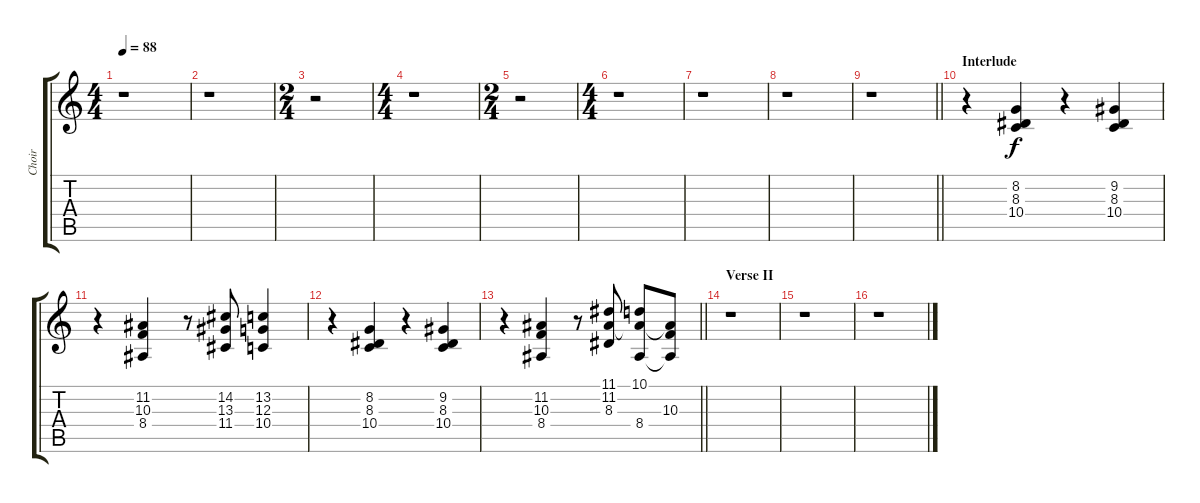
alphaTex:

\track ("Choir" "Choir") {instrument choiraahs}
\staff {score tabs}
\tuning (E4 B3 G3 D3 A2 E2) {hide}
\ts (4 4)
\tempo 88
\clef g2
\ks c
r.1{dy f} |
r.1 |
\ts (2 4)
r.2 |
\ts (4 4)
r.1 |
\ts (2 4)
r.2 |
\ts (4 4)
r.1 |
r.1 |
r.1 |
\barLineRight lightlight
r.1 |
\section ("" "Interlude")
r.4 (8.2 8.3 10.4).4 r.4 (9.2 8.3 10.4).4 |
r.4 (11.2 10.3 8.4).4 r.8 (14.2 13.3 11.4).8 (13.2 12.3 10.4).4 |
r.4 (8.2 8.3 10.4).4 r.4 (9.2 8.3 10.4).4 |
\barLineRight lightlight
r.4 (11.2 10.3 8.4).4 r.8 (11.1 11.2 8.3).8 (10.1 11.2{t} 8.4).8 (11.2{t} 10.3 8.4{t}).8 |
\section ("" "Verse II")
r.1 |
r.1 |
r.1
